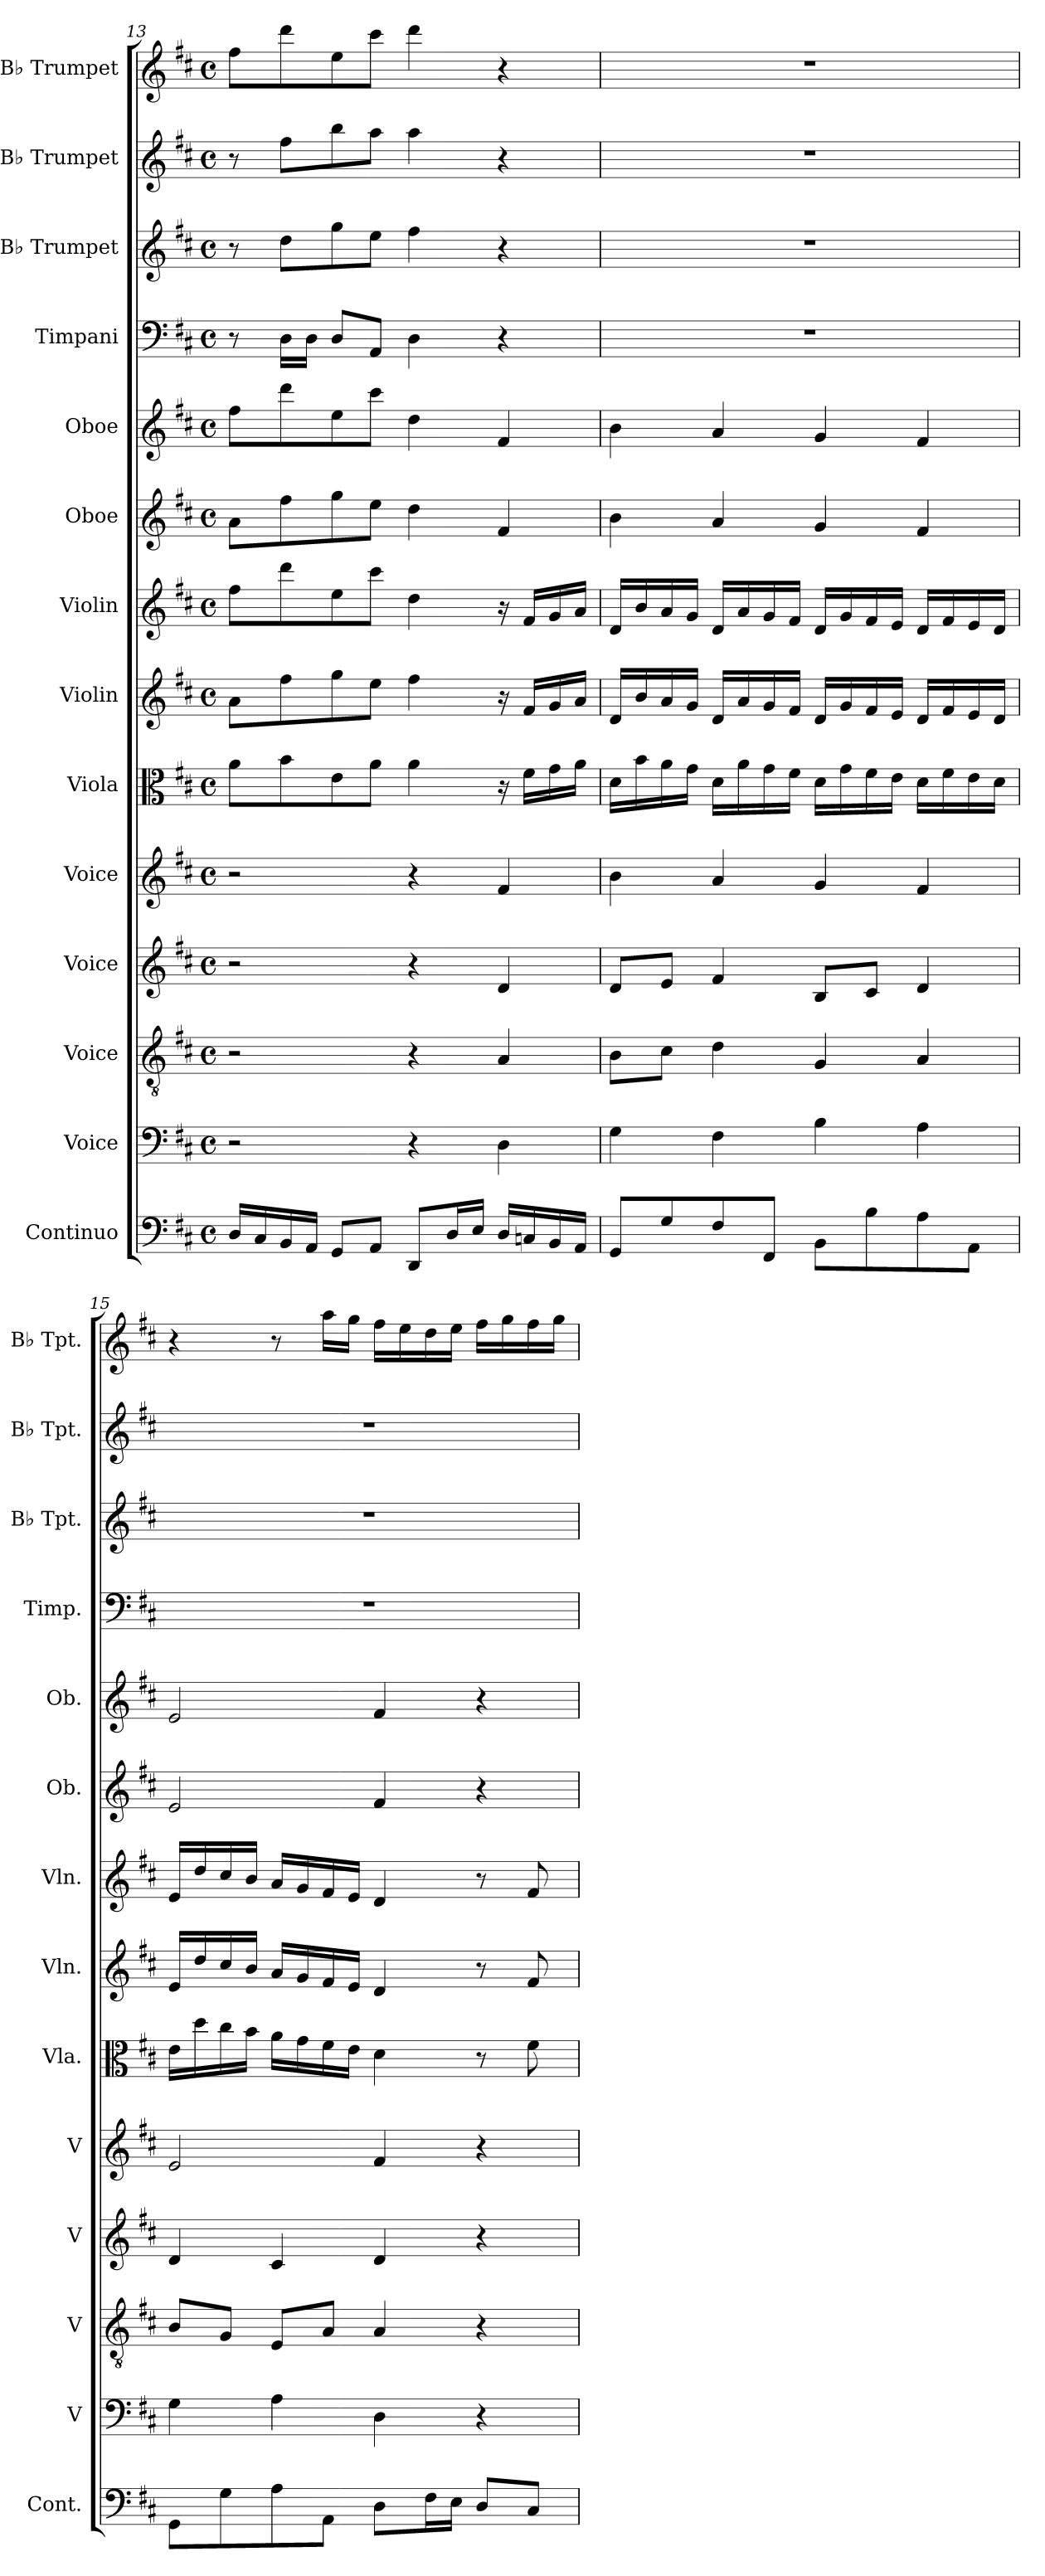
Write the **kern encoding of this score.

**kern	**kern	**kern	**kern	**kern	**kern	**kern	**kern	**kern	**kern	**kern	**kern	**kern	**kern
*part14	*part13	*part12	*part11	*part10	*part9	*part8	*part7	*part6	*part5	*part4	*part3	*part2	*part1
*staff14	*staff13	*staff12	*staff11	*staff10	*staff9	*staff8	*staff7	*staff6	*staff5	*staff4	*staff3	*staff2	*staff1
*I"Continuo	*I"Voice	*I"Voice	*I"Voice	*I"Voice	*I"Viola	*I"Violin	*I"Violin	*I"Oboe	*I"Oboe	*I"Timpani	*I"B♭ Trumpet	*I"B♭ Trumpet	*I"B♭ Trumpet
*I'Cont.	*I'V	*I'V	*I'V	*I'V	*I'Vla.	*I'Vln.	*I'Vln.	*I'Ob.	*I'Ob.	*I'Timp.	*I'B♭ Tpt.	*I'B♭ Tpt.	*I'B♭ Tpt.
*clefF4	*clefF4	*clefGv2	*clefG2	*clefG2	*clefC3	*clefG2	*clefG2	*clefG2	*clefG2	*clefF4	*clefG2	*clefG2	*clefG2
*	*	*	*	*	*	*	*	*	*	*	*ITrd1c2	*ITrd1c2	*ITrd1c2
*k[f#c#]	*k[f#c#]	*k[f#c#]	*k[f#c#]	*k[f#c#]	*k[f#c#]	*k[f#c#]	*k[f#c#]	*k[f#c#]	*k[f#c#]	*k[f#c#]	*k[]	*k[]	*k[]
*M4/4	*M4/4	*M4/4	*M4/4	*M4/4	*M4/4	*M4/4	*M4/4	*M4/4	*M4/4	*M4/4	*M4/4	*M4/4	*M4/4
*met(c)	*met(c)	*met(c)	*met(c)	*met(c)	*met(c)	*met(c)	*met(c)	*met(c)	*met(c)	*met(c)	*met(c)	*met(c)	*met(c)
=13	=13	=13	=13	=13	=13	=13	=13	=13	=13	=13	=13	=13	=13
16DLL	2r	2r	2r	2r	8aL	8aL	8ff#L	8aL	8ff#L	8r	8r	8r	8eeL
16C#	.	.	.	.	.	.	.	.	.	.	.	.	.
16BB	.	.	.	.	8b	8ff#	8ddd	8ff#	8ddd	16DLL	8ccL	8eeL	8ccc
16AAJJ	.	.	.	.	.	.	.	.	.	16DJJ	.	.	.
8GGL	.	.	.	.	8e	8gg	8ee	8gg	8ee	8DL	8ff	8aa	8dd
8AAJ	.	.	.	.	8aJ	8eeJ	8ccc#J	8eeJ	8ccc#J	8AAJ	8ddJ	8ggJ	8bbJ
8DDL	4r	4r	4r	4r	4a	4ff#	4dd	4dd	4dd	4D	4ee	4gg	4ccc
16DL	.	.	.	.	.	.	.	.	.	.	.	.	.
16EJJ	.	.	.	.	.	.	.	.	.	.	.	.	.
16DLL	4D	4A	4d	4f#	16r	16r	16r	4f#	4f#	4r	4r	4r	4r
16Cn	.	.	.	.	16f#LL	16f#LL	16f#LL	.	.	.	.	.	.
16BB	.	.	.	.	16g	16g	16g	.	.	.	.	.	.
16AAJJ	.	.	.	.	16aJJ	16aJJ	16aJJ	.	.	.	.	.	.
=14	=14	=14	=14	=14	=14	=14	=14	=14	=14	=14	=14	=14	=14
8GGL	4G	8BL	8dL	4b	16dLL	16dLL	16dLL	4b	4b	1r	1r	1r	1r
.	.	.	.	.	16b	16b	16b	.	.	.	.	.	.
8G	.	8c#J	8eJ	.	16a	16a	16a	.	.	.	.	.	.
.	.	.	.	.	16gJJ	16gJJ	16gJJ	.	.	.	.	.	.
8F#	4F#	4d	4f#	4a	16dLL	16dLL	16dLL	4a	4a	.	.	.	.
.	.	.	.	.	16a	16a	16a	.	.	.	.	.	.
8FF#J	.	.	.	.	16g	16g	16g	.	.	.	.	.	.
.	.	.	.	.	16f#JJ	16f#JJ	16f#JJ	.	.	.	.	.	.
8BBL	4B	4G	8BL	4g	16dLL	16dLL	16dLL	4g	4g	.	.	.	.
.	.	.	.	.	16g	16g	16g	.	.	.	.	.	.
8B	.	.	8c#J	.	16f#	16f#	16f#	.	.	.	.	.	.
.	.	.	.	.	16eJJ	16eJJ	16eJJ	.	.	.	.	.	.
8A	4A	4A	4d	4f#	16dLL	16dLL	16dLL	4f#	4f#	.	.	.	.
.	.	.	.	.	16f#	16f#	16f#	.	.	.	.	.	.
8AAJ	.	.	.	.	16e	16e	16e	.	.	.	.	.	.
.	.	.	.	.	16dJJ	16dJJ	16dJJ	.	.	.	.	.	.
=15	=15	=15	=15	=15	=15	=15	=15	=15	=15	=15	=15	=15	=15
8GGL	4G	8BL	4d	2e	16eLL	16eLL	16eLL	2e	2e	1r	1r	1r	4r
.	.	.	.	.	16dd	16dd	16dd	.	.	.	.	.	.
8G	.	8GJ	.	.	16cc#	16cc#	16cc#	.	.	.	.	.	.
.	.	.	.	.	16bJJ	16bJJ	16bJJ	.	.	.	.	.	.
8A	4A	8EL	4c#	.	16aLL	16aLL	16aLL	.	.	.	.	.	8r
.	.	.	.	.	16g	16g	16g	.	.	.	.	.	.
8AAJ	.	8AJ	.	.	16f#	16f#	16f#	.	.	.	.	.	16ggLL
.	.	.	.	.	16eJJ	16eJJ	16eJJ	.	.	.	.	.	16ffJJ
8DL	4D	4A	4d	4f#	4d	4d	4d	4f#	4f#	.	.	.	16eeLL
.	.	.	.	.	.	.	.	.	.	.	.	.	16dd
16F#L	.	.	.	.	.	.	.	.	.	.	.	.	16cc
16EJJ	.	.	.	.	.	.	.	.	.	.	.	.	16ddJJ
8DL	4r	4r	4r	4r	8r	8r	8r	4r	4r	.	.	.	16eeLL
.	.	.	.	.	.	.	.	.	.	.	.	.	16ff
8C#J	.	.	.	.	8f#	8f#	8f#	.	.	.	.	.	16ee
.	.	.	.	.	.	.	.	.	.	.	.	.	16ffJJ
=	=	=	=	=	=	=	=	=	=	=	=	=	=
*-	*-	*-	*-	*-	*-	*-	*-	*-	*-	*-	*-	*-	*-
